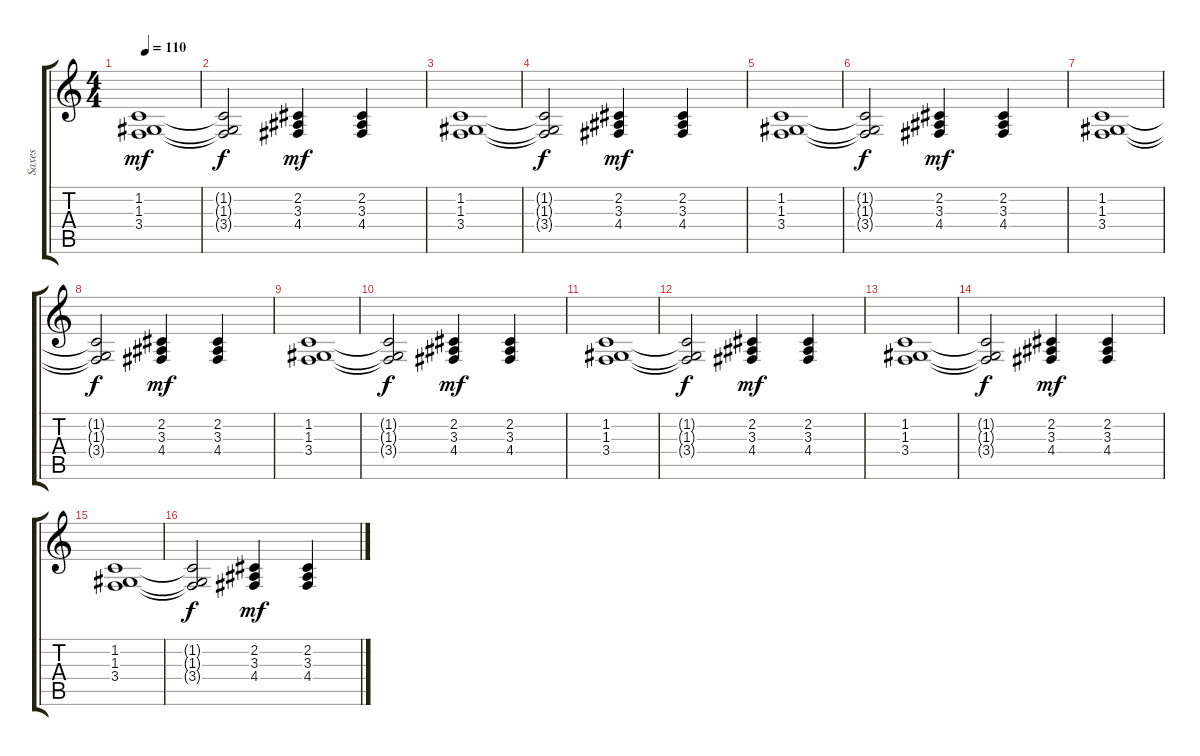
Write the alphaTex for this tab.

\track ("Saxes" "Saxes") {instrument altosax}
\staff {score tabs}
\tuning (E4 B3 G3 D3 A2 E2) {hide}
\ts (4 4)
\tempo 110
\clef g2
\ks c
(1.2 1.3 3.4).1{dy mf} |
(1.2{t} 1.3{t} 3.4{t}).2{dy f} (2.2 3.3 4.4).4{dy mf} (2.2 3.3 4.4).4 |
(1.2 1.3 3.4).1 |
(1.2{t} 1.3{t} 3.4{t}).2{dy f} (2.2 3.3 4.4).4{dy mf} (2.2 3.3 4.4).4 |
(1.2 1.3 3.4).1 |
(1.2{t} 1.3{t} 3.4{t}).2{dy f} (2.2 3.3 4.4).4{dy mf} (2.2 3.3 4.4).4 |
(1.2 1.3 3.4).1 |
(1.2{t} 1.3{t} 3.4{t}).2{dy f} (2.2 3.3 4.4).4{dy mf} (2.2 3.3 4.4).4 |
(1.2 1.3 3.4).1 |
(1.2{t} 1.3{t} 3.4{t}).2{dy f} (2.2 3.3 4.4).4{dy mf} (2.2 3.3 4.4).4 |
(1.2 1.3 3.4).1 |
(1.2{t} 1.3{t} 3.4{t}).2{dy f} (2.2 3.3 4.4).4{dy mf} (2.2 3.3 4.4).4 |
(1.2 1.3 3.4).1 |
(1.2{t} 1.3{t} 3.4{t}).2{dy f} (2.2 3.3 4.4).4{dy mf} (2.2 3.3 4.4).4 |
(1.2 1.3 3.4).1 |
(1.2{t} 1.3{t} 3.4{t}).2{dy f} (2.2 3.3 4.4).4{dy mf} (2.2 3.3 4.4).4
